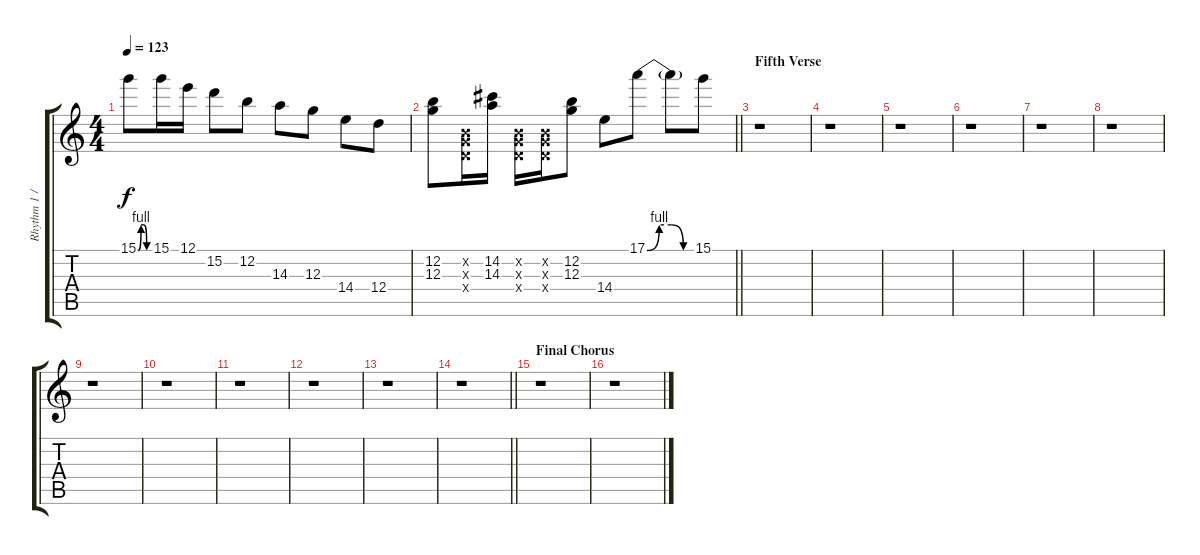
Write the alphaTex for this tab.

\track ("Rhythm 1 / Lead" "Rhythm 1 /") {instrument overdrivenguitar}
\staff {score tabs}
\tuning (E4 B3 G3 D3 A2 E2) {hide}
\ts (4 4)
\tempo 123
\clef g2
\ks c
15.1{be (custom 0 0 15 4 30 4 45 0 60 0)}.8{dy f} 15.1.16 12.1.16 15.2.8 12.2.8 14.3.8 12.3.8 14.4.8 12.4.8 |
\barLineRight lightlight
(12.2 12.3).8 (0.2{x} 0.3{x} 0.4{x}).16 (14.2 14.3).16 (0.2{x} 0.3{x} 0.4{x}).16 (0.2{x} 0.3{x} 0.4{x}).16 (12.2 12.3).8 14.4.8 17.1{be (custom 0 0 15 4 30 4 45 0 60 0)}.8 17.1{t}.8 15.1.8 |
\section ("" "Fifth Verse")
r.1 |
r.1 |
r.1 |
r.1 |
r.1 |
r.1 |
r.1 |
r.1 |
r.1 |
r.1 |
r.1 |
\barLineRight lightlight
r.1 |
\section ("" "Final Chorus")
r.1 |
r.1
